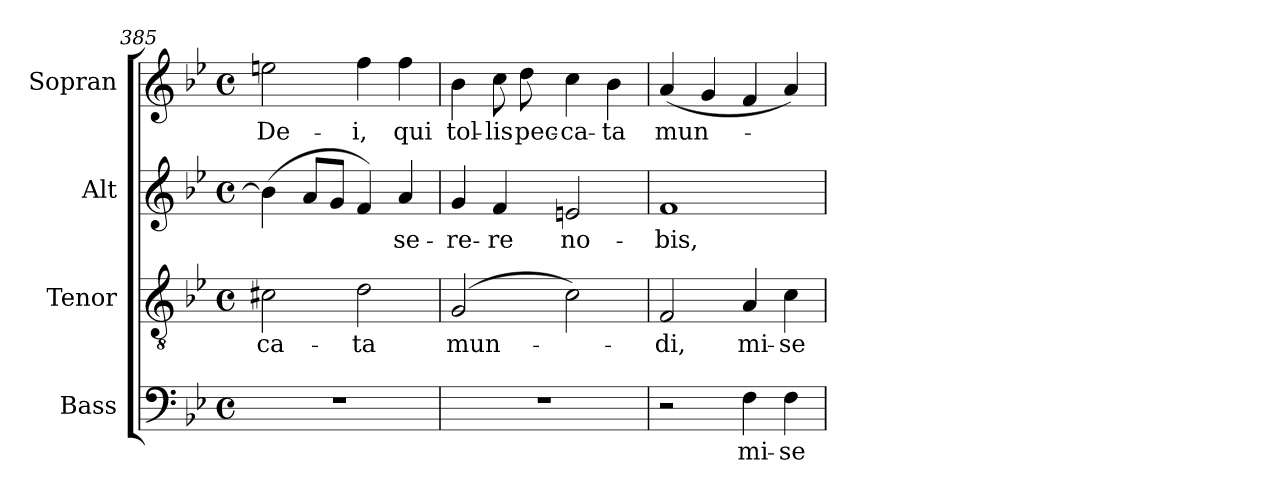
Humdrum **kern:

**kern	**text	**kern	**text	**kern	**text	**kern	**text
*part4	*part4	*part3	*part3	*part2	*part2	*part1	*part1
*staff4	*staff4	*staff3	*staff3	*staff2	*staff2	*staff1	*staff1
*I"Bass	*	*I"Tenor	*	*I"Alt	*	*I"Sopran	*
*I'B.	*	*I'T.	*	*I'A.	*	*I'S.	*
*clefF4	*	*clefGv2	*	*clefG2	*	*clefG2	*
*k[b-e-]	*	*k[b-e-]	*	*k[b-e-]	*	*k[b-e-]	*
*B-:	*	*B-:	*	*B-:	*	*B-:	*
*M4/4	*	*M4/4	*	*M4/4	*	*M4/4	*
*met(c)	*	*met(c)	*	*met(c)	*	*met(c)	*
=385	=385	=385	=385	=385	=385	=385	=385
!	!	!	!LO:LY:b	!	!	!	!LO:LY:b
1r	.	2c#X\	-ca-	(>4b-\]	.	2een\	De-
.	.	.	.	8a/L	.	.	.
.	.	.	.	8g/J	.	.	.
!	!	!	!LO:LY:b	!	!	!	!LO:LY:b
.	.	2d\	-ta	4f/)	.	4ff\	-i,
!	!	!	!	!	!LO:LY:b	!	!LO:LY:b
.	.	.	.	4a/	-se-	4ff\	qui
=386	=386	=386	=386	=386	=386	=386	=386
!	!	!	!LO:LY:b	!	!LO:LY:b	!	!LO:LY:b
1r	.	(2G/	mun-	4g/	-re-	4b-\	tol-
!	!	!	!	!	!LO:LY:b	!	!LO:LY:b
.	.	.	.	4f/	-re	8cc\	-lis
!	!	!	!	!	!	!	!LO:LY:b
.	.	.	.	.	.	8dd\	pec-
!	!	!	!	!	!LO:LY:b	!	!LO:LY:b
.	.	2c\)	.	2en/	no-	4cc\	-ca-
!	!	!	!	!	!	!	!LO:LY:b
.	.	.	.	.	.	4b-\	-ta
=387	=387	=387	=387	=387	=387	=387	=387
!	!	!	!LO:LY:b	!	!LO:LY:b	!	!LO:LY:b
2r	.	2F/	-di,	1f	-bis,	(<4a/	mun-
.	.	.	.	.	.	4g/	.
!	!LO:LY:b	!	!LO:LY:b	!	!	!	!
4F\	mi-	4A/	mi-	.	.	4f/	.
!	!LO:LY:b	!	!LO:LY:b	!	!	!	!
4F\	-se-	4c\	-se-	.	.	4a/)	.
=	=	=	=	=	=	=	=
*-	*-	*-	*-	*-	*-	*-	*-
